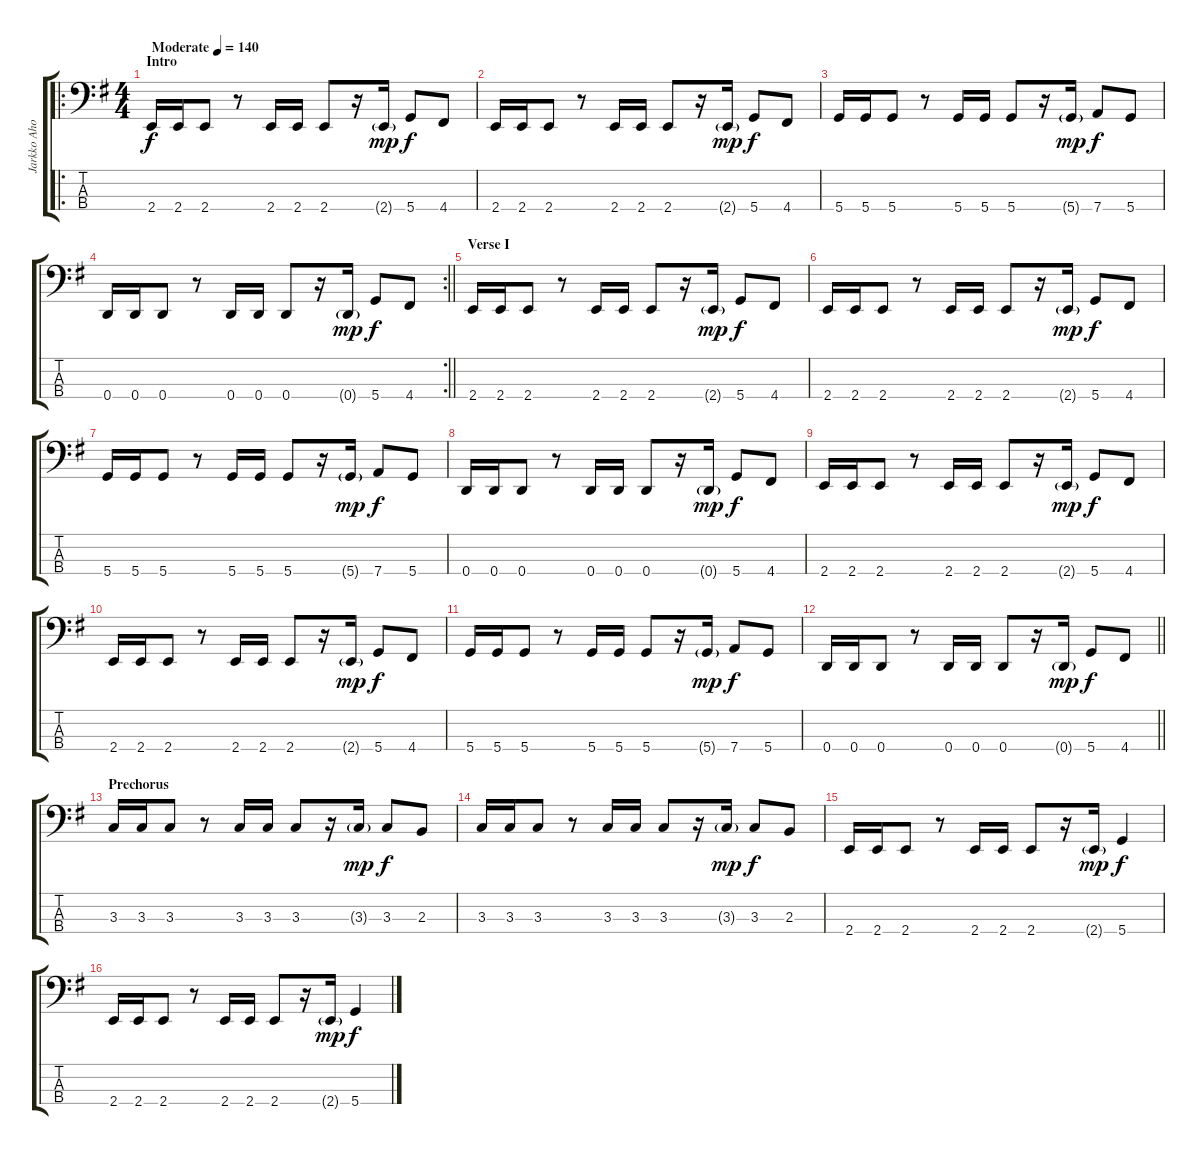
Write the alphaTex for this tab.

\track ("Jarkko Ahola" "Jarkko Aho") {instrument electricbassfinger}
\staff {score tabs}
\tuning (G2 D2 A1 D1) {hide}
\ro
\ts (4 4)
\section ("" "Intro")
\tempo (140 "Moderate")
\clef f4
\ks eminor
2.4.16{dy f instrument electricbassfinger} 2.4.16 2.4.8 r.8 2.4.16 2.4.16 2.4.8 r.16 2.4{g}.16{dy mp} 5.4.8{dy f} 4.4.8 |
2.4.16 2.4.16 2.4.8 r.8 2.4.16 2.4.16 2.4.8 r.16 2.4{g}.16{dy mp} 5.4.8{dy f} 4.4.8 |
5.4.16 5.4.16 5.4.8 r.8 5.4.16 5.4.16 5.4.8 r.16 5.4{g}.16{dy mp} 7.4.8{dy f} 5.4.8 |
\rc 2
\barLineRight lightlight
0.4.16 0.4.16 0.4.8 r.8 0.4.16 0.4.16 0.4.8 r.16 0.4{g}.16{dy mp} 5.4.8{dy f} 4.4.8 |
\section ("" "Verse I")
2.4.16 2.4.16 2.4.8 r.8 2.4.16 2.4.16 2.4.8 r.16 2.4{g}.16{dy mp} 5.4.8{dy f} 4.4.8 |
2.4.16 2.4.16 2.4.8 r.8 2.4.16 2.4.16 2.4.8 r.16 2.4{g}.16{dy mp} 5.4.8{dy f} 4.4.8 |
5.4.16 5.4.16 5.4.8 r.8 5.4.16 5.4.16 5.4.8 r.16 5.4{g}.16{dy mp} 7.4.8{dy f} 5.4.8 |
0.4.16 0.4.16 0.4.8 r.8 0.4.16 0.4.16 0.4.8 r.16 0.4{g}.16{dy mp} 5.4.8{dy f} 4.4.8 |
2.4.16 2.4.16 2.4.8 r.8 2.4.16 2.4.16 2.4.8 r.16 2.4{g}.16{dy mp} 5.4.8{dy f} 4.4.8 |
2.4.16 2.4.16 2.4.8 r.8 2.4.16 2.4.16 2.4.8 r.16 2.4{g}.16{dy mp} 5.4.8{dy f} 4.4.8 |
5.4.16 5.4.16 5.4.8 r.8 5.4.16 5.4.16 5.4.8 r.16 5.4{g}.16{dy mp} 7.4.8{dy f} 5.4.8 |
\barLineRight lightlight
0.4.16 0.4.16 0.4.8 r.8 0.4.16 0.4.16 0.4.8 r.16 0.4{g}.16{dy mp} 5.4.8{dy f} 4.4.8 |
\section ("" "Prechorus")
3.3.16 3.3.16 3.3.8 r.8 3.3.16 3.3.16 3.3.8 r.16 3.3{g}.16{dy mp} 3.3.8{dy f} 2.3.8 |
3.3.16 3.3.16 3.3.8 r.8 3.3.16 3.3.16 3.3.8 r.16 3.3{g}.16{dy mp} 3.3.8{dy f} 2.3.8 |
2.4.16 2.4.16 2.4.8 r.8 2.4.16 2.4.16 2.4.8 r.16 2.4{g}.16{dy mp} 5.4.4{dy f} |
2.4.16 2.4.16 2.4.8 r.8 2.4.16 2.4.16 2.4.8 r.16 2.4{g}.16{dy mp} 5.4.4{dy f}
